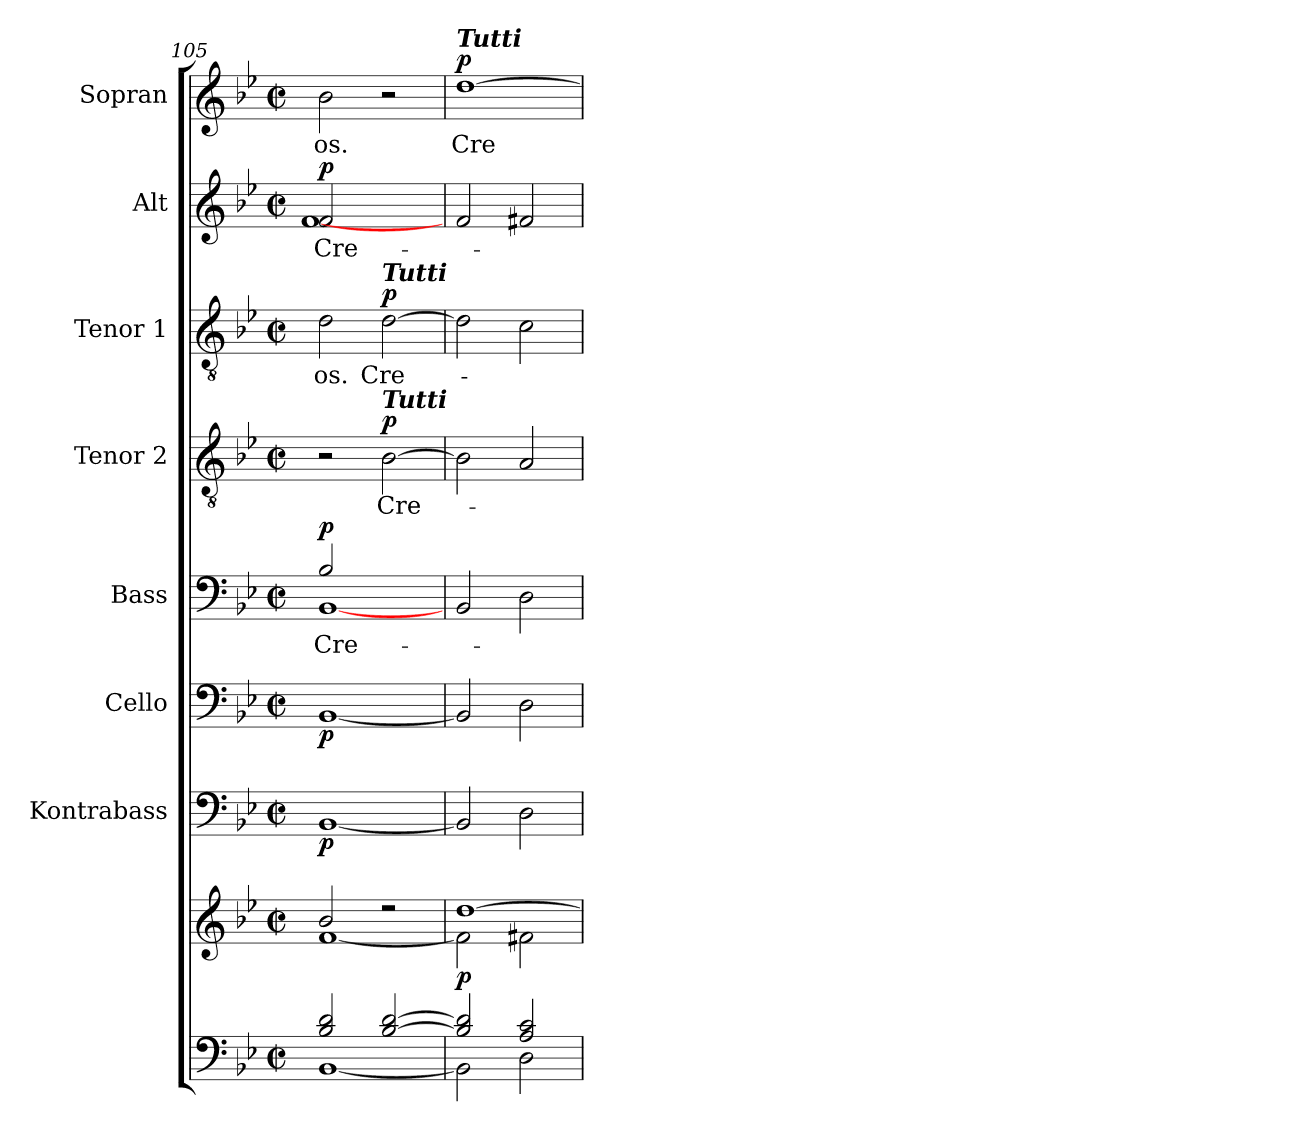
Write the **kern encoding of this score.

**kern	**kern	**dynam	**kern	**dynam	**kern	**dynam	**kern	**text	**dynam	**kern	**text	**dynam	**kern	**text	**dynam	**kern	**text	**dynam	**kern	**text	**dynam
*part8	*part8	*part8	*part7	*part7	*part6	*part6	*part5	*part5	*part5	*part4	*part4	*part4	*part3	*part3	*part3	*part2	*part2	*part2	*part1	*part1	*part1
*staff9	*staff8	*staff8/9	*staff7	*staff7	*staff6	*staff6	*staff5	*staff5	*staff5	*staff4	*staff4	*staff4	*staff3	*staff3	*staff3	*staff2	*staff2	*staff2	*staff1	*staff1	*staff1
*	*	*	*I"Kontrabass	*	*I"Cello	*	*I"Bass	*	*	*I"Tenor 2	*	*	*I"Tenor 1	*	*	*I"Alt	*	*	*I"Sopran	*	*
*	*	*	*I'Kb.	*	*	*	*I'B.	*	*	*I'T. 2	*	*	*I'T. 1	*	*	*I'A.	*	*	*I'S.	*	*
*clefF4	*clefG2	*	*clefF4	*	*clefF4	*	*clefF4	*	*	*clefGv2	*	*	*clefGv2	*	*	*clefG2	*	*	*clefG2	*	*
*	*	*	*ITrd7c12	*	*	*	*	*	*	*	*	*	*	*	*	*	*	*	*	*	*
*k[b-e-]	*k[b-e-]	*	*k[b-e-]	*	*k[b-e-]	*	*k[b-e-]	*	*	*k[b-e-]	*	*	*k[b-e-]	*	*	*k[b-e-]	*	*	*k[b-e-]	*	*
*B-:	*B-:	*	*B-:	*	*B-:	*	*B-:	*	*	*B-:	*	*	*B-:	*	*	*B-:	*	*	*B-:	*	*
*M2/2	*M2/2	*	*M2/2	*	*M2/2	*	*M2/2	*	*	*M2/2	*	*	*M2/2	*	*	*M2/2	*	*	*M2/2	*	*
*met(c|)	*met(c|)	*	*met(c|)	*	*met(c|)	*	*met(c|)	*	*	*met(c|)	*	*	*met(c|)	*	*	*met(c|)	*	*	*met(c|)	*	*
=105	=105	=105	=105	=105	=105	=105	=105	=105	=105	=105	=105	=105	=105	=105	=105	=105	=105	=105	=105	=105	=105
*^	*^	*	*	*	*	*	*	*	*	*	*	*	*	*	*	*	*	*	*	*	*
!	!	!	!	!	!	!	!	!	!	!	!	!	!	!	!	!	!	!LO:TX:a:Bi:t=Tutti	!	!	!	!	!
!	!	!	!	!	!	!	!	!	!	!	!	!	!	!	!	!	!	!LO:TX:a:t=os.	!	!	!	!	!
!	!	!	!	!	!	!	!	!	!LO:TX:a:Bi:t=Tutti	!	!	!	!	!	!	!	!	!	!	!	!	!	!
!	!	!	!	!	!	!	!	!	!LO:TX:a:t=os.	!	!	!	!	!	!	!	!	!	!	!	!	!	!
!	!	!	!	!	!	!LO:DY:b	!	!LO:DY:b	!	!LO:LY:b	!LO:DY:b	!	!	!	!	!LO:LY:b	!	!	!LO:LY:b	!LO:DY:a	!	!LO:LY:b	!
*	*	*	*	*	*	*	*	*	*^	*	*	*	*	*	*	*	*	*^	*	*	*	*	*
2B-/ 2d/	[<1BB-	2b-/	[<1f	.	[1BBB-	p	[1BB-	p	2B-/	[<1BB-	-Cre-	p	2r	.	.	2d\	-os.	.	2f/	[<1f	-Cre-	p	2b-\	-os.	.
!	!	!	!	!	!	!	!	!	!	!	!	!	!	!	!	!LO:TX:a:Bi:t=Tutti	!	!	!	!	!	!	!	!	!
!	!	!	!	!	!	!	!	!	!	!	!	!	!LO:TX:a:Bi:t=Tutti	!	!	!	!	!	!	!	!	!	!	!	!
!	!	!	!	!	!	!	!	!	!	!	!	!	!	!LO:LY:b	!LO:DY:a	!	!LO:LY:b	!LO:DY:a	!	!	!	!	!	!	!
[>2B-/ [>2d/	.	2r	.	.	.	.	.	.	2ryy	.	.	.	[2B-\	Cre-	p	[2d\	Cre-	p	2raayy	.	.	.	2r	.	.
*	*	*	*	*	*	*	*	*	*v	*v	*	*	*	*	*	*	*	*	*v	*v	*	*	*	*	*
=106	=106	=106	=106	=106	=106	=106	=106	=106	=106	=106	=106	=106	=106	=106	=106	=106	=106	=106	=106	=106	=106	=106	=106
!	!	!	!	!	!	!	!	!	!	!	!	!	!	!	!	!	!	!	!	!	!LO:TX:a:Bi:t=Tutti	!	!
!	!	!	!	!LO:DY:b	!	!	!	!	!	!	!	!	!	!	!	!	!	!	!	!	!	!LO:LY:b	!LO:DY:a
2B-/] 2d/]	2BB-\]	[>1dd	2f\]	p	2BBB-/]	.	2BB-/]	.	2BB-/	.	.	2B-\]	.	.	2d\]	.	.	2f/	.	.	[1dd	Cre-	p
2A/ 2c/	2D\	.	2f#X\	.	2DD\	.	2D\	.	2D\	.	.	2A/	.	.	2c\	.	.	2f#X/	.	.	.	.	.
*v	*v	*	*	*	*	*	*	*	*	*	*	*	*	*	*	*	*	*	*	*	*	*	*
*	*v	*v	*	*	*	*	*	*	*	*	*	*	*	*	*	*	*	*	*	*	*	*
=	=	=	=	=	=	=	=	=	=	=	=	=	=	=	=	=	=	=	=	=	=
*-	*-	*-	*-	*-	*-	*-	*-	*-	*-	*-	*-	*-	*-	*-	*-	*-	*-	*-	*-	*-	*-
